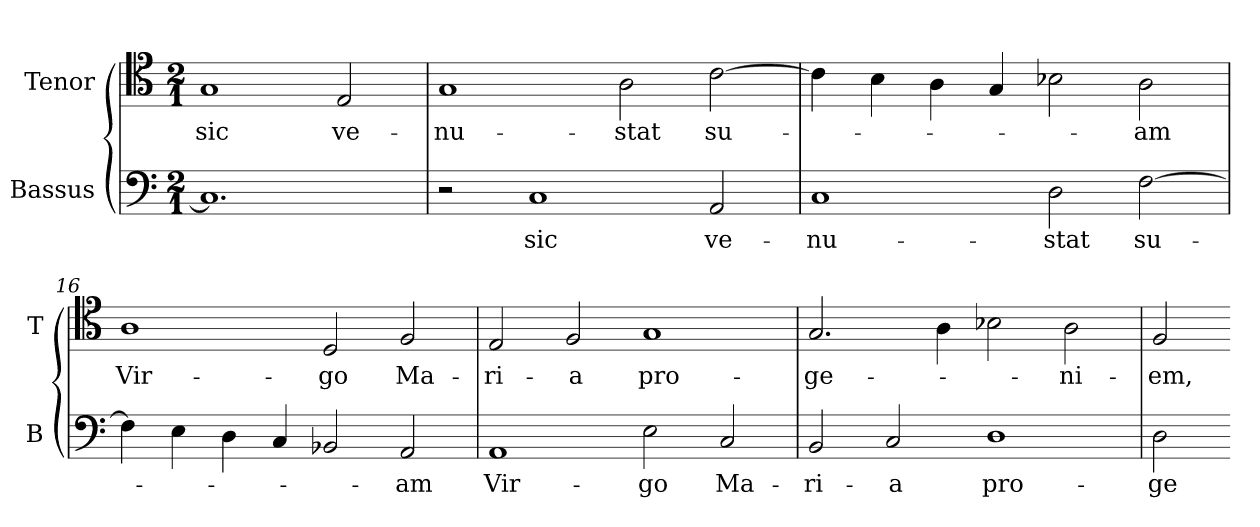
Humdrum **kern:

**kern	**text	**kern	**text
*part2	*part2	*part1	*part1
*staff2	*staff2	*staff1	*staff1
*I"Bassus	*	*I"Tenor	*
*I'B	*	*I'T	*
*clefF4	*	*clefC4	*
*k[]	*	*k[]	*
*G:mix	*	*G:mix	*
*M2/1	*	*M2/1	*
=	=	=	=
1.Ci]	.	1G	sic
.	.	2E	ve-
=14	=14	=14	=14
2r	.	1G	-nu-
1C	sic	.	.
.	.	2A	-stat
2AA	ve-	[2c	su-
=15	=15	=15	=15
1C	-nu-	4c]	.
.	.	4B	.
.	.	4A	.
.	.	4G	.
2D	-stat	2B-X	.
[2F	su-	2A	-am
=16	=16	=16	=16
4F]	.	1A	Vir-
4E	.	.	.
4D	.	.	.
4C	.	.	.
2BB-X	.	2D	-go
2AA	am	2F	Ma-
=17	=17	=17	=17
1AA	Vir-	2E	-ri-
.	.	2F	-a
2E	-go	1G	pro-
2C	Ma-	.	.
=18	=18	=18	=18
2BB	-ri-	2.G	-ge-
2C	-a	.	.
.	.	4Ai	.
1D	pro-	2B-Xi	.
.	.	2Ai	-ni-
=19	=19	=19	=19
2D	-ge-	2Fi	-em,
=-	=-	=-	=-
*-	*-	*-	*-
